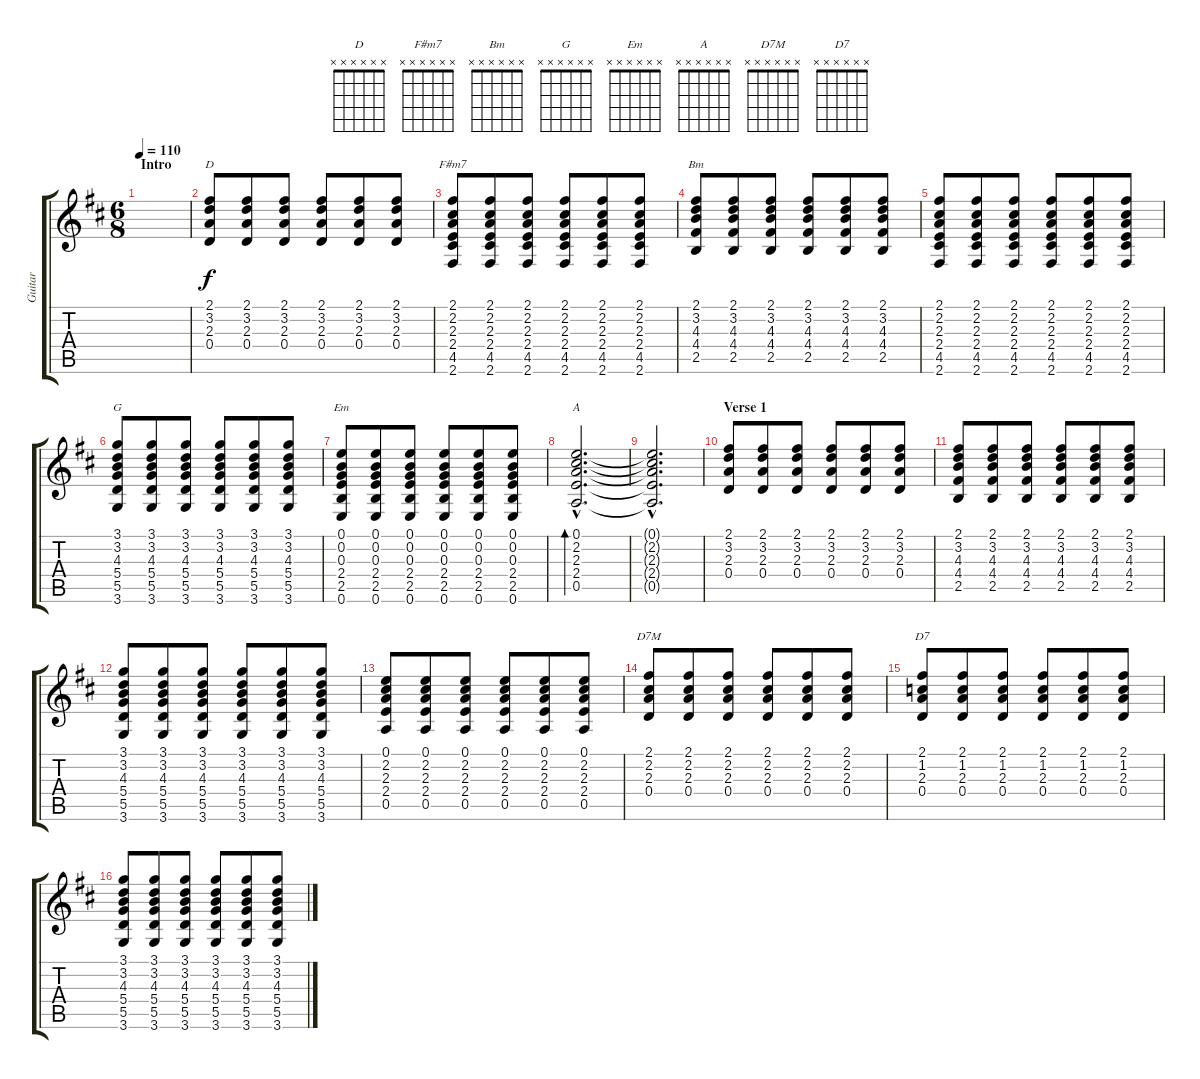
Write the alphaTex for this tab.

\track ("Guitar" "Guitar") {instrument electricguitarclean}
\staff {score tabs}
\tuning (E4 B3 G3 D3 A2 E2) {hide}
\chord ("D" x x x x x x)
\chord ("F#m7" x x x x x x)
\chord ("Bm" x x x x x x)
\chord ("G" x x x x x x)
\chord ("Em" x x x x x x)
\chord ("A" x x x x x x)
\chord ("D7M" x x x x x x)
\chord ("D7" x x x x x x)
\ts (6 8)
\section ("" "Intro")
\tempo 110
\clef g2
\ks d
|
(2.1 3.2 2.3 0.4).8{ch "D"} (2.1 3.2 2.3 0.4).8 (2.1 3.2 2.3 0.4).8 (2.1 3.2 2.3 0.4).8 (2.1 3.2 2.3 0.4).8 (2.1 3.2 2.3 0.4).8 |
(2.1 2.2 2.3 2.4 4.5 2.6).8{ch "F#m7"} (2.1 2.2 2.3 2.4 4.5 2.6).8 (2.1 2.2 2.3 2.4 4.5 2.6).8 (2.1 2.2 2.3 2.4 4.5 2.6).8 (2.1 2.2 2.3 2.4 4.5 2.6).8 (2.1 2.2 2.3 2.4 4.5 2.6).8 |
(2.1 3.2 4.3 4.4 2.5).8{ch "Bm"} (2.1 3.2 4.3 4.4 2.5).8 (2.1 3.2 4.3 4.4 2.5).8 (2.1 3.2 4.3 4.4 2.5).8 (2.1 3.2 4.3 4.4 2.5).8 (2.1 3.2 4.3 4.4 2.5).8 |
(2.1 2.2 2.3 2.4 4.5 2.6).8 (2.1 2.2 2.3 2.4 4.5 2.6).8 (2.1 2.2 2.3 2.4 4.5 2.6).8 (2.1 2.2 2.3 2.4 4.5 2.6).8 (2.1 2.2 2.3 2.4 4.5 2.6).8 (2.1 2.2 2.3 2.4 4.5 2.6).8 |
(3.1 3.2 4.3 5.4 5.5 3.6).8{ch "G"} (3.1 3.2 4.3 5.4 5.5 3.6).8 (3.1 3.2 4.3 5.4 5.5 3.6).8 (3.1 3.2 4.3 5.4 5.5 3.6).8 (3.1 3.2 4.3 5.4 5.5 3.6).8 (3.1 3.2 4.3 5.4 5.5 3.6).8 |
(0.1 0.2 0.3 2.4 2.5 0.6).8{ch "Em"} (0.1 0.2 0.3 2.4 2.5 0.6).8 (0.1 0.2 0.3 2.4 2.5 0.6).8 (0.1 0.2 0.3 2.4 2.5 0.6).8 (0.1 0.2 0.3 2.4 2.5 0.6).8 (0.1 0.2 0.3 2.4 2.5 0.6).8 |
(0.1{hac} 2.2{hac} 2.3{hac} 2.4{hac} 0.5{hac}).2{d bd 60 ch "A"} |
(0.1{hac t} 2.2{hac t} 2.3{hac t} 2.4{hac t} 0.5{hac t}).2{d} |
\section ("" "Verse 1")
(2.1 3.2 2.3 0.4).8 (2.1 3.2 2.3 0.4).8 (2.1 3.2 2.3 0.4).8 (2.1 3.2 2.3 0.4).8 (2.1 3.2 2.3 0.4).8 (2.1 3.2 2.3 0.4).8 |
(2.1 3.2 4.3 4.4 2.5).8 (2.1 3.2 4.3 4.4 2.5).8 (2.1 3.2 4.3 4.4 2.5).8 (2.1 3.2 4.3 4.4 2.5).8 (2.1 3.2 4.3 4.4 2.5).8 (2.1 3.2 4.3 4.4 2.5).8 |
(3.1 3.2 4.3 5.4 5.5 3.6).8 (3.1 3.2 4.3 5.4 5.5 3.6).8 (3.1 3.2 4.3 5.4 5.5 3.6).8 (3.1 3.2 4.3 5.4 5.5 3.6).8 (3.1 3.2 4.3 5.4 5.5 3.6).8 (3.1 3.2 4.3 5.4 5.5 3.6).8 |
(0.1 2.2 2.3 2.4 0.5).8 (0.1 2.2 2.3 2.4 0.5).8 (0.1 2.2 2.3 2.4 0.5).8 (0.1 2.2 2.3 2.4 0.5).8 (0.1 2.2 2.3 2.4 0.5).8 (0.1 2.2 2.3 2.4 0.5).8 |
(2.1 2.2 2.3 0.4).8{ch "D7M"} (2.1 2.2 2.3 0.4).8 (2.1 2.2 2.3 0.4).8 (2.1 2.2 2.3 0.4).8 (2.1 2.2 2.3 0.4).8 (2.1 2.2 2.3 0.4).8 |
(2.1 1.2 2.3 0.4).8{ch "D7"} (2.1 1.2 2.3 0.4).8 (2.1 1.2 2.3 0.4).8 (2.1 1.2 2.3 0.4).8 (2.1 1.2 2.3 0.4).8 (2.1 1.2 2.3 0.4).8 |
(3.1 3.2 4.3 5.4 5.5 3.6).8 (3.1 3.2 4.3 5.4 5.5 3.6).8 (3.1 3.2 4.3 5.4 5.5 3.6).8 (3.1 3.2 4.3 5.4 5.5 3.6).8 (3.1 3.2 4.3 5.4 5.5 3.6).8 (3.1 3.2 4.3 5.4 5.5 3.6).8
